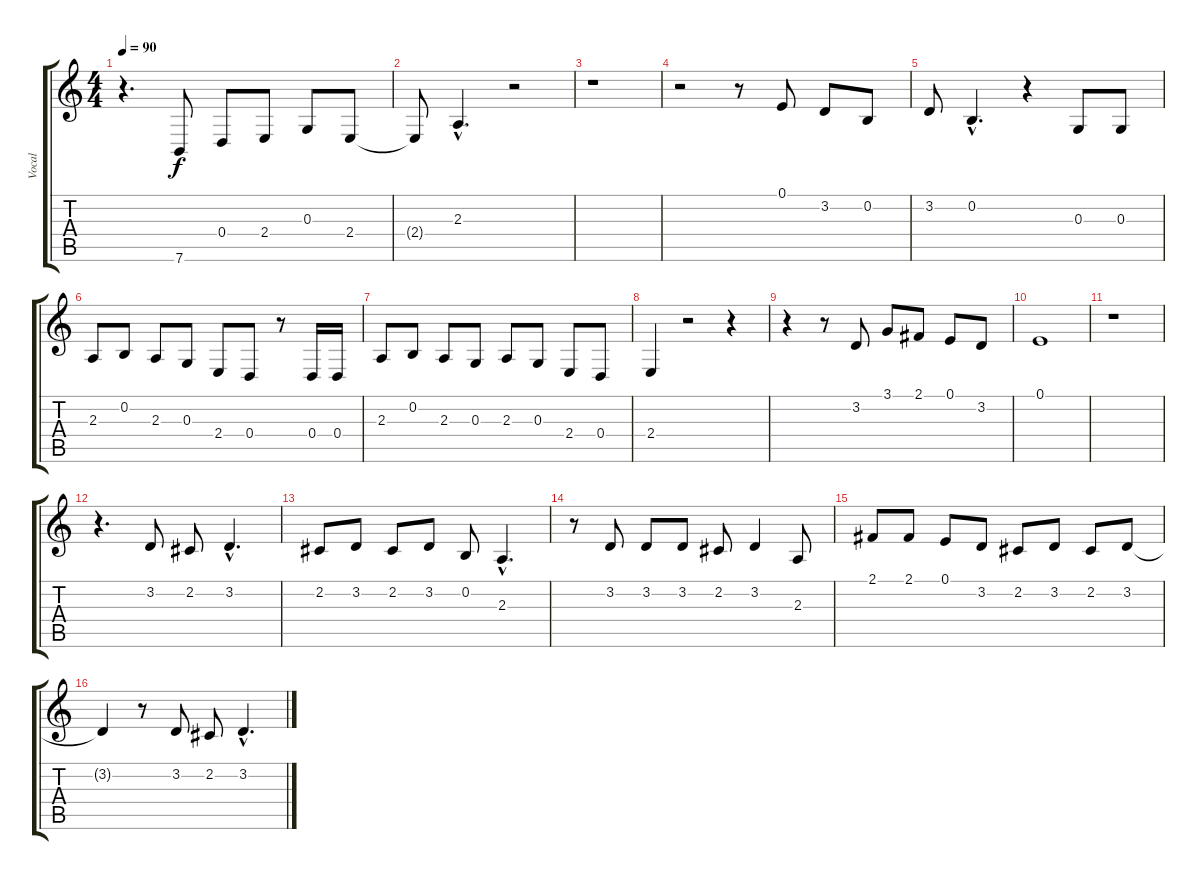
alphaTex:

\track ("Vocal" "Vocal") {instrument voiceoohs}
\staff {score tabs}
\tuning (E4 B3 G3 D3 A2 E2) {hide}
\ts (4 4)
\tempo 90
\clef g2
\ks c
r.4{d dy f} 7.6.8 0.4.8 2.4.8 0.3.8 2.4.8 |
2.4{t}.8 2.3{hac}.4{d} r.2 |
r.1 |
r.2 r.8 0.1.8 3.2.8 0.2.8 |
3.2.8 0.2{hac}.4{d} r.4 0.3.8 0.3.8 |
2.3.8 0.2.8 2.3.8 0.3.8 2.4.8 0.4.8 r.8 0.4.16 0.4.16 |
2.3.8 0.2.8 2.3.8 0.3.8 2.3.8 0.3.8 2.4.8 0.4.8 |
2.4.4 r.2 r.4 |
r.4 r.8 3.2.8 3.1.8 2.1.8 0.1.8 3.2.8 |
0.1.1 |
r.1 |
r.4{d} 3.2.8 2.2.8 3.2{hac}.4{d} |
2.2.8 3.2.8 2.2.8 3.2.8 0.2.8 2.3{hac}.4{d} |
r.8 3.2.8 3.2.8 3.2.8 2.2.8 3.2.4 2.3.8 |
2.1.8 2.1.8 0.1.8 3.2.8 2.2.8 3.2.8 2.2.8 3.2.8 |
3.2{t}.4 r.8 3.2.8 2.2.8 3.2{hac}.4{d}
